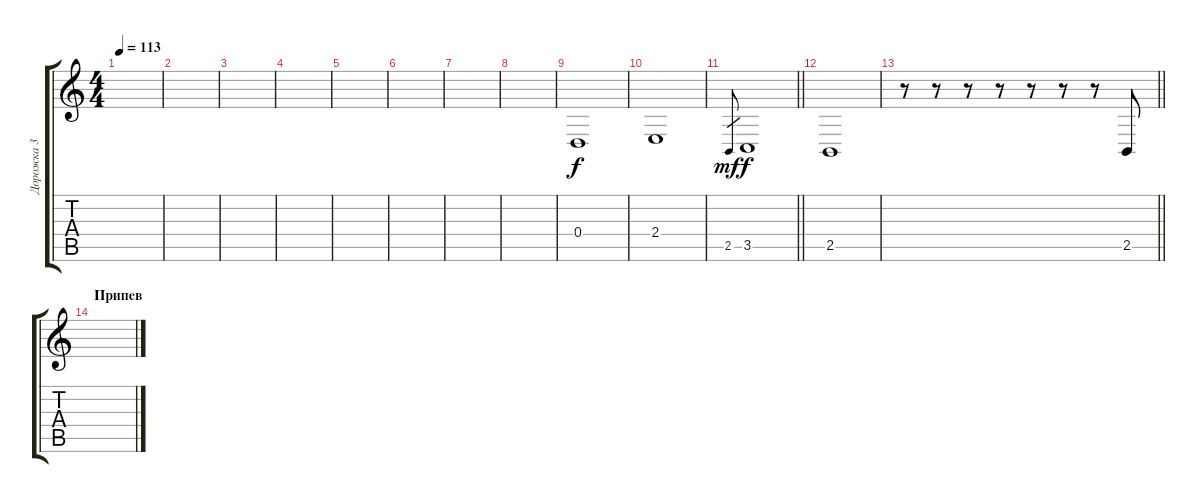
\track ("Дорожка 3" "Дорожка 3") {instrument violin}
\staff {score tabs}
\tuning (E4 B3 G3 D3 A2 E2) {hide}
\ts (4 4)
\tempo 113
\clef g2
\ks c
|
|
|
|
|
|
|
|
0.4.1{dy f volume 14} |
2.4.1 |
\barLineRight lightlight
2.5.8{gr dy mf} 3.5.1{dy f} |
2.5.1 |
\barLineRight lightlight
r.8 r.8 r.8 r.8 r.8 r.8 r.8 2.5.8 |
\section ("" "Припев")
